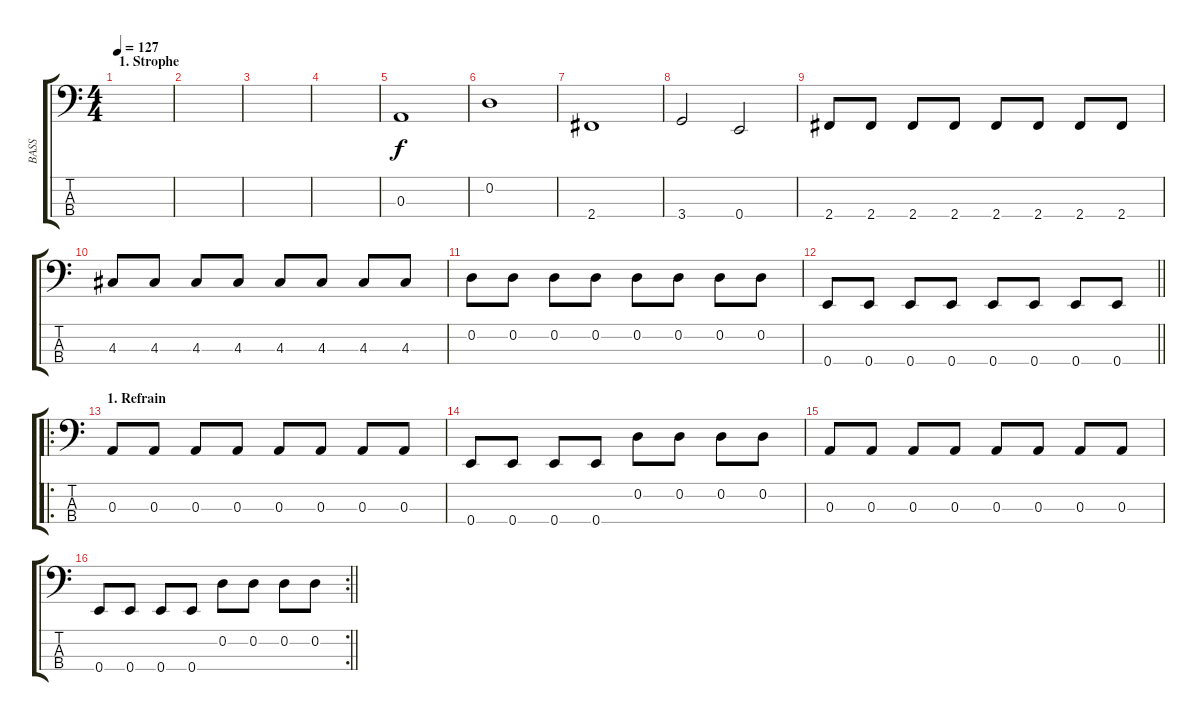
\track ("BASS" "BASS") {instrument slapbass1}
\staff {score tabs}
\tuning (G2 D2 A1 E1) {hide}
\ts (4 4)
\section ("" "1. Strophe")
\tempo 127
\clef f4
\ks c
|
|
|
|
0.3.1 |
0.2.1 |
2.4.1 |
3.4.2 0.4.2 |
2.4.8 2.4.8 2.4.8 2.4.8 2.4.8 2.4.8 2.4.8 2.4.8 |
4.3.8 4.3.8 4.3.8 4.3.8 4.3.8 4.3.8 4.3.8 4.3.8 |
0.2.8 0.2.8 0.2.8 0.2.8 0.2.8 0.2.8 0.2.8 0.2.8 |
\barLineRight lightlight
0.4.8 0.4.8 0.4.8 0.4.8 0.4.8 0.4.8 0.4.8 0.4.8 |
\ro
\section ("" "1. Refrain")
0.3.8 0.3.8 0.3.8 0.3.8 0.3.8 0.3.8 0.3.8 0.3.8 |
0.4.8 0.4.8 0.4.8 0.4.8 0.2.8 0.2.8 0.2.8 0.2.8 |
0.3.8 0.3.8 0.3.8 0.3.8 0.3.8 0.3.8 0.3.8 0.3.8 |
\rc 2
\barLineRight lightlight
0.4.8 0.4.8 0.4.8 0.4.8 0.2.8 0.2.8 0.2.8 0.2.8
